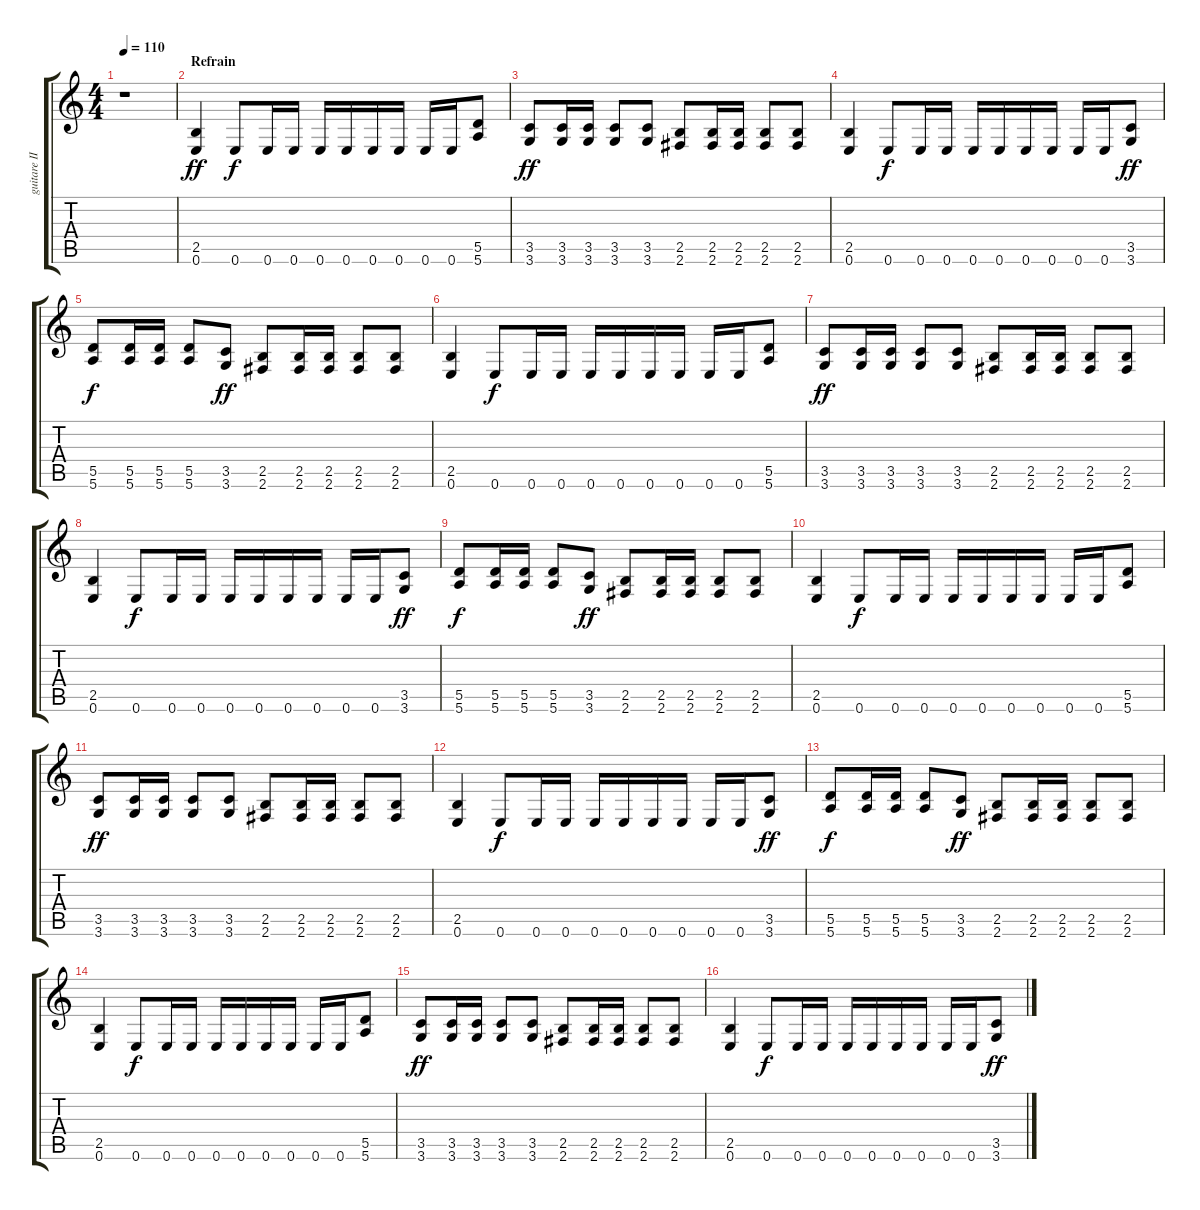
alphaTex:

\track ("guitare II" "guitare II") {instrument distortionguitar}
\staff {score tabs}
\tuning (E4 B3 G3 D3 A2 E2) {hide}
\ts (4 4)
\tempo 110
\clef g2
\ks c
r.1{dy f} |
\section ("" "Refrain")
(2.5 0.6).4{dy ff} 0.6.8{dy f} 0.6.16 0.6.16 0.6.16 0.6.16 0.6.16 0.6.16 0.6.16 0.6.16 (5.5 5.6).8 |
(3.5 3.6).8{dy ff} (3.5 3.6).16 (3.5 3.6).16 (3.5 3.6).8 (3.5 3.6).8 (2.5 2.6).8 (2.5 2.6).16 (2.5 2.6).16 (2.5 2.6).8 (2.5 2.6).8 |
(2.5 0.6).4 0.6.8{dy f} 0.6.16 0.6.16 0.6.16 0.6.16 0.6.16 0.6.16 0.6.16 0.6.16 (3.5 3.6).8{dy ff} |
(5.5 5.6).8{dy f} (5.5 5.6).16 (5.5 5.6).16 (5.5 5.6).8 (3.5 3.6).8{dy ff} (2.5 2.6).8 (2.5 2.6).16 (2.5 2.6).16 (2.5 2.6).8 (2.5 2.6).8 |
(2.5 0.6).4 0.6.8{dy f} 0.6.16 0.6.16 0.6.16 0.6.16 0.6.16 0.6.16 0.6.16 0.6.16 (5.5 5.6).8 |
(3.5 3.6).8{dy ff} (3.5 3.6).16 (3.5 3.6).16 (3.5 3.6).8 (3.5 3.6).8 (2.5 2.6).8 (2.5 2.6).16 (2.5 2.6).16 (2.5 2.6).8 (2.5 2.6).8 |
(2.5 0.6).4 0.6.8{dy f} 0.6.16 0.6.16 0.6.16 0.6.16 0.6.16 0.6.16 0.6.16 0.6.16 (3.5 3.6).8{dy ff} |
(5.5 5.6).8{dy f} (5.5 5.6).16 (5.5 5.6).16 (5.5 5.6).8 (3.5 3.6).8{dy ff} (2.5 2.6).8 (2.5 2.6).16 (2.5 2.6).16 (2.5 2.6).8 (2.5 2.6).8 |
(2.5 0.6).4 0.6.8{dy f} 0.6.16 0.6.16 0.6.16 0.6.16 0.6.16 0.6.16 0.6.16 0.6.16 (5.5 5.6).8 |
(3.5 3.6).8{dy ff} (3.5 3.6).16 (3.5 3.6).16 (3.5 3.6).8 (3.5 3.6).8 (2.5 2.6).8 (2.5 2.6).16 (2.5 2.6).16 (2.5 2.6).8 (2.5 2.6).8 |
(2.5 0.6).4 0.6.8{dy f} 0.6.16 0.6.16 0.6.16 0.6.16 0.6.16 0.6.16 0.6.16 0.6.16 (3.5 3.6).8{dy ff} |
(5.5 5.6).8{dy f} (5.5 5.6).16 (5.5 5.6).16 (5.5 5.6).8 (3.5 3.6).8{dy ff} (2.5 2.6).8 (2.5 2.6).16 (2.5 2.6).16 (2.5 2.6).8 (2.5 2.6).8 |
(2.5 0.6).4 0.6.8{dy f} 0.6.16 0.6.16 0.6.16 0.6.16 0.6.16 0.6.16 0.6.16 0.6.16 (5.5 5.6).8 |
(3.5 3.6).8{dy ff} (3.5 3.6).16 (3.5 3.6).16 (3.5 3.6).8 (3.5 3.6).8 (2.5 2.6).8 (2.5 2.6).16 (2.5 2.6).16 (2.5 2.6).8 (2.5 2.6).8 |
(2.5 0.6).4 0.6.8{dy f} 0.6.16 0.6.16 0.6.16 0.6.16 0.6.16 0.6.16 0.6.16 0.6.16 (3.5 3.6).8{dy ff}
